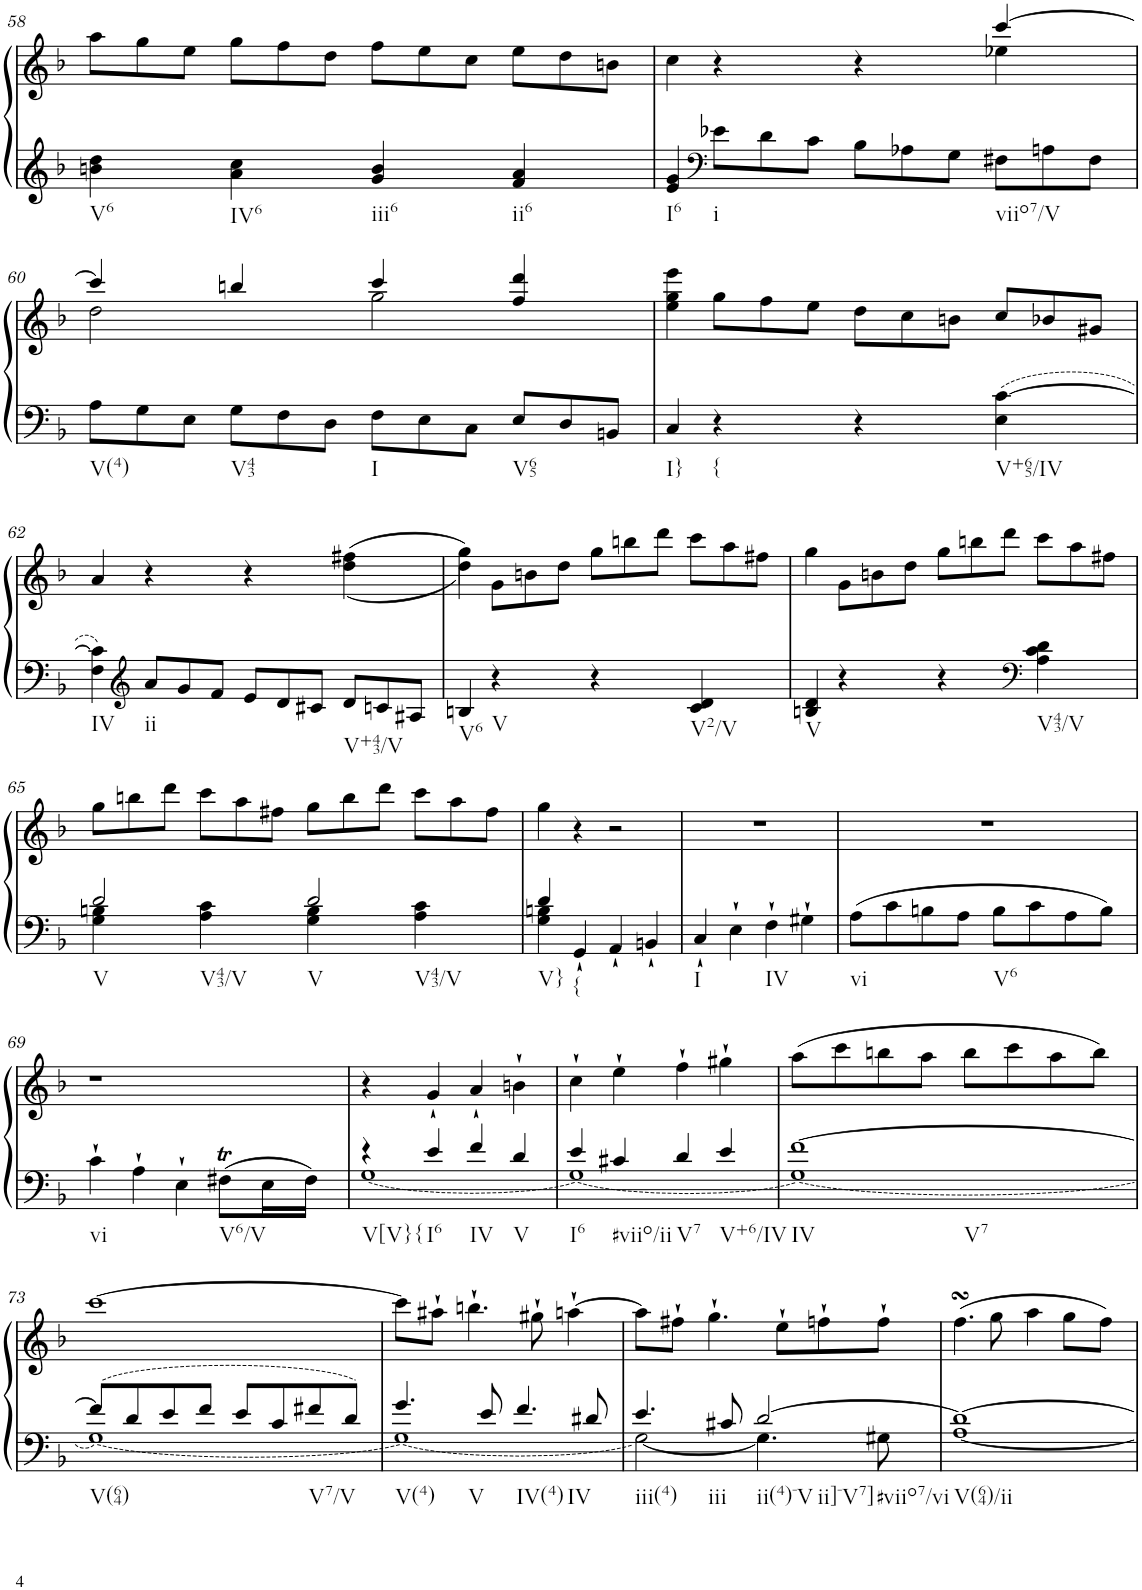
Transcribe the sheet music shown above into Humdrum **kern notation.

**kern	**kern
*part1	*part1
*staff2	*staff1
*I"unbenannt2	*
!!LO:PB:g=z
*clefG2	*clefG2
*k[b-]	*k[b-]
*M2/2	*M2/2
*	*Xtuplet
=58	=58
!LO:TX:b:t=V6	!
4bn\ 4dd\	12aa\L
.	12gg\
.	12ee\J
!LO:TX:b:t=IV6	!
4a\ 4cc\	12gg\L
.	12ff\
.	12dd\J
!LO:TX:b:t=iii6	!
4g/ 4b/	12ff\L
.	12ee\
.	12cc\J
!LO:TX:b:t=ii6	!
4f/ 4a/	12ee\L
.	12dd\
.	12bn\J
=59	=59
*	*^
!LO:TX:b:t=I6	!	!
4e/ 4g/	4cc\	2.ryy
*clefF4	*	*
*Xtuplet	*	*
!LO:TX:b:t=i	!	!
12e-X\L	4r	.
12d\	.	.
12c\J	.	.
12B-\L	4r	.
12A-X\	.	.
12G\J	.	.
!LO:TX:b:t=viio7/V	!	!
12F#X\L	[4ccc/	4ee-X\
12An\	.	.
12F#\J	.	.
!!LO:LB:g=z	!!
=60	=60	=60
!LO:TX:b:t=V(4)	!	!
12A\L	4ccc/]	2dd\
12G\	.	.
12E\J	.	.
!LO:TX:b:t=V43	!	!
12G\L	4bbn/	.
12F\	.	.
12D\J	.	.
!LO:TX:b:t=I	!	!
12F\L	4ccc/	2gg\
12E\	.	.
12C\J	.	.
!LO:TX:b:t=V65	!	!
12E/L	4ff/ 4ddd/	.
12D/	.	.
12BBn/J	.	.
*	*v	*v
=61	=61
!LO:TX:b:t=I}	!
4C/	4ee\ 4gg\ 4eee\
!LO:TX:b:t={	!
4r	12gg\L
.	12ff\
.	12ee\J
4r	12dd\L
.	12cc\
.	12bn\J
!LO:TX:b:t=V+65/IV	!
4E\ [>4c\	12cc/L
.	12b-X/
.	12g#X/J
!!LO:LB:g=z
=62	=62
!LO:TX:b:t=IV	!
4F\ 4c\]	4a/
*clefG2	*
!LO:TX:b:t=ii	!
12a/L	4r
12g/	.
12f/J	.
12e/L	4r
12d/	.
12c#X/J	.
!LO:TX:b:t=V+43/V	!
12d/L	((<4dd\ 4ff#X\
12cn/	.
12A#X/J	.
=63	=63
*	*^
!LO:TX:b:t=V6	!	!
4Bn/	4gg\))	4dd\
!LO:TX:b:t=V	!	!
4r	12g\L	2.ryy
.	12bn\	.
.	12dd\J	.
4r	12gg\L	.
.	12bbn\	.
.	12ddd\J	.
!LO:TX:b:t=V2/V	!	!
4c/ 4d/	12ccc\L	.
.	12aa\	.
.	12ff#X\J	.
*	*v	*v
=64	=64
!LO:TX:b:t=V	!
4Bn/ 4d/	4gg\
4r	12g\L
.	12bn\
.	12dd\J
4r	12gg\L
.	12bbn\
.	12ddd\J
*clefF4	*
!LO:TX:b:t=V43/V	!
4A\ 4c\ 4d\	12ccc\L
.	12aa\
.	12ff#X\J
!!LO:LB:g=z
=65	=65
*^	*
!LO:TX:b:t=V	!	!
!LO:TX:b:t=V43/V	!	!
2d/	4G\ 4Bn\	12gg\L
.	.	12bbn\
.	.	12ddd\J
.	4A\ 4c\	12ccc\L
.	.	12aa\
.	.	12ff#X\J
!LO:TX:b:t=V	!	!
!LO:TX:b:t=V43/V	!	!
2d/	4G\ 4B\	12gg\L
.	.	12bb\
.	.	12ddd\J
.	4A\ 4c\	12ccc\L
.	.	12aa\
.	.	12ff#\J
=66	=66	=66
!LO:TX:b:t=V}	!	!
4d/	4G\ 4Bn\	4gg\
!LO:TX:b:t={	!	!
4GG`/	2.ryy	4r
4AA`/	.	2r
4BBn`/	.	.
*v	*v	*
=67	=67
!LO:TX:b:t=I	!
4C`/	1r
4E`\	.
!LO:TX:b:t=IV	!
4F`\	.
4G#X`\	.
=68	=68
!LO:TX:b:t=vi	!
8A\L	1r
8c\	.
8Bn\	.
8A\J	.
!LO:TX:b:t=V6	!
8B\L	.
8c\	.
8A\	.
8B\J	.
!!LO:LB:g=z
=69	=69
!LO:TX:b:t=vi	!
4c`\	1r
4A`\	.
4E`\	.
!LO:TX:b:t=V6/V	!
8F#Xt\L	.
16E\L	.
16F#\JJ	.
=70	=70
*^	*
!LO:TX:b:t=V[V}{	!	!
!	!LO:T:dash	!
4r	[1G	4r
!LO:TX:b:t=I6	!	!
4e/	.	4g`/
!LO:TX:b:t=IV	!	!
4f/	.	4a`/
!LO:TX:b:t=V	!	!
4d/	.	4bn`\
=71	=71	=71
!LO:TX:b:t=I6	!	!
4e/	1G_	4cc`\
!LO:TX:b:t=#viio/ii	!	!
4c#X/	.	4ee`\
!LO:TX:b:t=V7	!	!
4d/	.	4ff`\
!LO:TX:b:t=V+6/IV	!	!
4e/	.	4gg#X`\
=72	=72	=72
!LO:TX:b:t=IV	!	!
!LO:TX:b:t=V7	!	!
[1f	1G_	(8aa\L
.	.	8ccc\
.	.	8bbn\
.	.	8aa\J
.	.	8bb\L
.	.	8ccc\
.	.	8aa\
.	.	8bb\J)
!!LO:LB:g=z
=73	=73	=73
!LO:TX:b:t=V(64)	!	!
8f/L]	1G_	[1ccc
8d/	.	.
8e/	.	.
8f/J	.	.
8e/L	.	.
8c/	.	.
!LO:TX:b:t=V7/V	!	!
8f#X/	.	.
8d/J	.	.
=74	=74	=74
!LO:TX:b:t=V(4)	!	!
!LO:TX:b:t=V	!	!
4.g/	1G_	8ccc\L]
.	.	8aa#X`\J
.	.	4.bbn`\
8e/	.	.
!LO:TX:b:t=IV(4)	!	!
!LO:TX:b:t=IV	!	!
4.f/	.	.
.	.	8gg#X`\
.	.	[4aan`\
8d#X/	.	.
=75	=75	=75
!LO:TX:b:t=iii(4)	!	!
!LO:TX:b:t=iii	!	!
4.e/	2G\_	8aa\L]
.	.	8ff#X`\J
.	.	4.gg`\
8c#X/	.	.
!LO:TX:b:t=ii(4)-V	!	!
!LO:TX:b:t=ii]-V7]	!	!
!LO:TX:b:t=#viio7/vi	!	!
[2d/	4.G\]	.
.	.	8ee`\L
.	.	8ffn`\
.	8G#X\	8ff`\J
=76	=76	=76
!LO:TX:b:t=V(64)/ii	!	!
1d_	[1A	(4.ffsSSs\
.	.	8gg\
.	.	4aa\
.	.	8gg\L
.	.	8ff\J)
*v	*v	*
=	=
*-	*-
